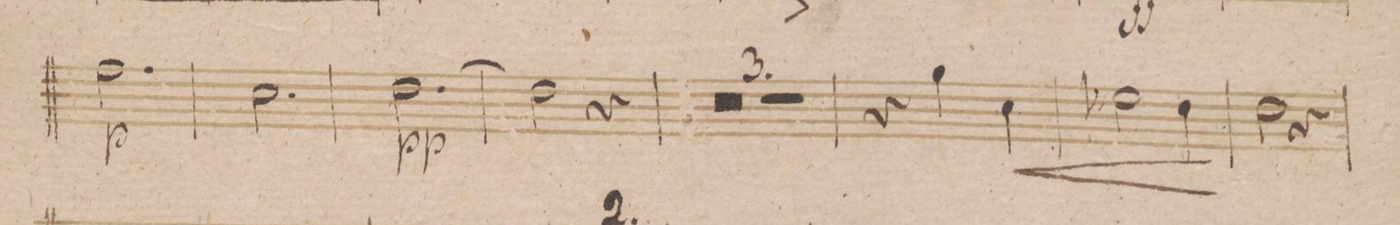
**kern	**dynam
*I"Oboe 1mo	*
*clefG2	*
*k[b-]	*
*met(c|)	*
*M3/4	*
2.ff\	p
=154	=154
2.cc\	.
=155	=155
[2.dd\	pp
=156	=156
2dd\]	.
4r	.
=157	=157
1.r	.
=158	=158
=159	=159
2.r	.
=160	=160
4r	.
4gg\	.
4cc\	<
=161	=161
2ee-X\	.
4dd\	[[
=162	=162
2dd\	.
4r	.
=163	=163
*-	*-
